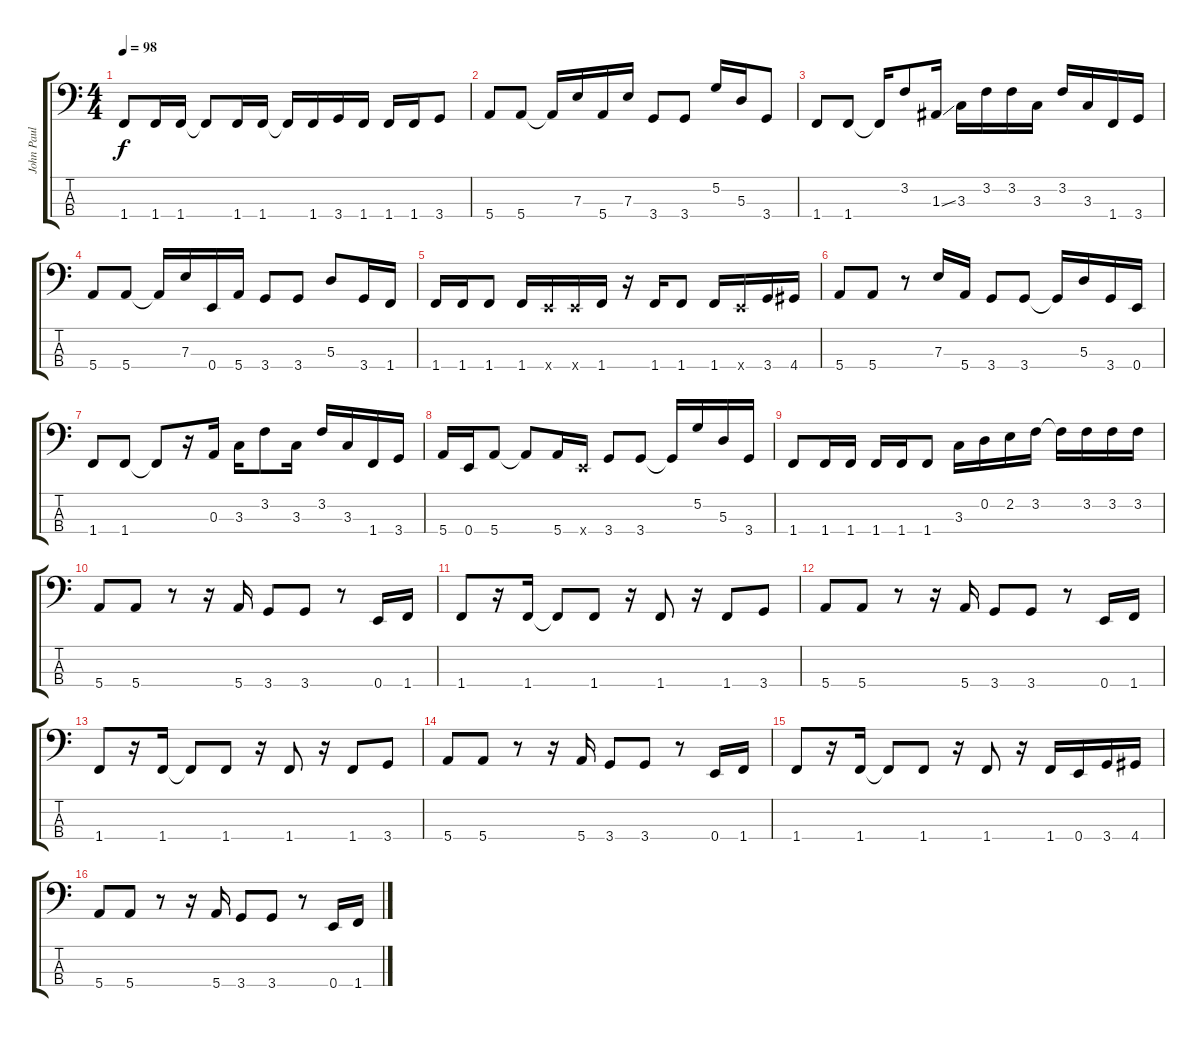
\track ("John Paul Jones (basse)" "John Paul ") {instrument electricbasspick}
\staff {score tabs}
\tuning (G2 D2 A1 E1) {hide}
\ts (4 4)
\tempo 98
\clef f4
\ks c
1.4.8{dy f} 1.4.16 1.4.16 1.4{t}.8 1.4.16 1.4.16 1.4{t}.16 1.4.16 3.4.16 1.4.16 1.4.16 1.4.16 3.4.8 |
5.4.8 5.4.8 5.4{t}.16 7.3.16 5.4.16 7.3.16 3.4.8 3.4.8 5.2.16 5.3.16 3.4.8 |
1.4.8 1.4.8 1.4{t}.16 3.2.8 1.3{ss}.16 3.3.16 3.2.16 3.2.16 3.3.16 3.2.16 3.3.16 1.4.16 3.4.16 |
5.4.8 5.4.8 5.4{t}.16 7.3.16 0.4.16 5.4.16 3.4.8 3.4.8 5.3.8 3.4.16 1.4.16 |
1.4.16 1.4.16 1.4.8 1.4.16 0.4{x}.16 0.4{x}.16 1.4.16 r.16 1.4.16 1.4.8 1.4.16 0.4{x}.16 3.4.16 4.4.16 |
5.4.8 5.4.8 r.8 7.3.16 5.4.16 3.4.8 3.4.8 3.4{t}.16 5.3.16 3.4.16 0.4.16 |
1.4.8 1.4.8 1.4{t}.8 r.16 0.3.16 3.3.16 3.2.8 3.3.16 3.2.16 3.3.16 1.4.16 3.4.16 |
5.4.16 0.4.16 5.4.8 5.4{t}.8 5.4.16 0.4{x}.16 3.4.8 3.4.8 3.4{t}.16 5.2.16 5.3.16 3.4.16 |
1.4.8 1.4.16 1.4.16 1.4.16 1.4.16 1.4.8 3.3.16 0.2.16 2.2.16 3.2.16 3.2{t}.16 3.2.16 3.2.16 3.2.16 |
5.4.8 5.4.8 r.8 r.16 5.4.16 3.4.8 3.4.8 r.8 0.4.16 1.4.16 |
1.4.8 r.16 1.4.16 1.4{t}.8 1.4.8 r.16 1.4.8 r.16 1.4.8 3.4.8 |
5.4.8 5.4.8 r.8 r.16 5.4.16 3.4.8 3.4.8 r.8 0.4.16 1.4.16 |
1.4.8 r.16 1.4.16 1.4{t}.8 1.4.8 r.16 1.4.8 r.16 1.4.8 3.4.8 |
5.4.8 5.4.8 r.8 r.16 5.4.16 3.4.8 3.4.8 r.8 0.4.16 1.4.16 |
1.4.8 r.16 1.4.16 1.4{t}.8 1.4.8 r.16 1.4.8 r.16 1.4.16 0.4.16 3.4.16 4.4.16 |
5.4.8 5.4.8 r.8 r.16 5.4.16 3.4.8 3.4.8 r.8 0.4.16 1.4.16
